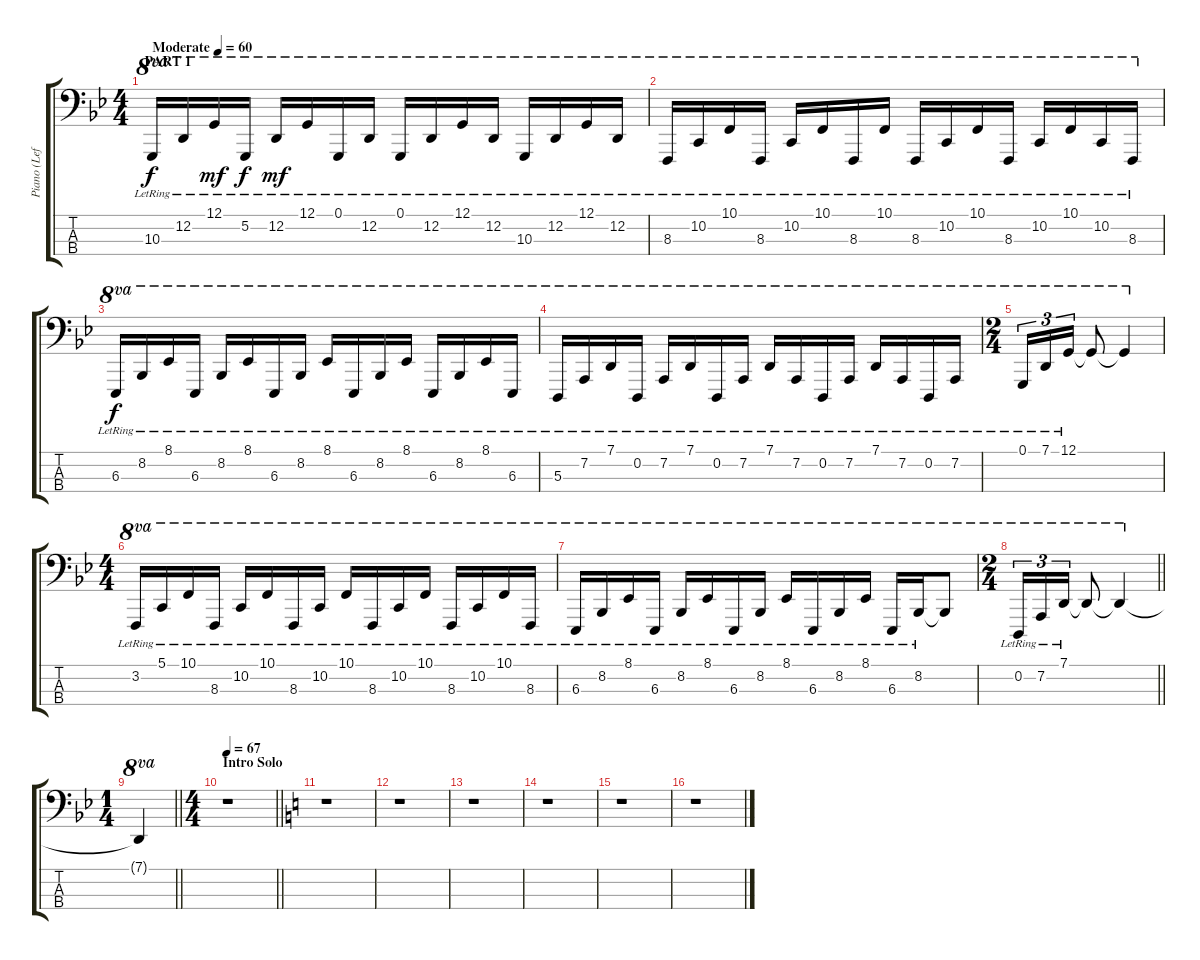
\track ("Piano (Left Hand)" "Piano (Lef") {instrument acousticgrandpiano}
\staff {score tabs}
\tuning (G2 D2 A1 D1) {hide}
\ts (4 4)
\section ("" "PART 1")
\tempo (60 "Moderate")
\clef f4
\ks bb
10.3{lr}.16{ot 8va dy f instrument acousticgrandpiano} 12.2{lr}.16{ot 8va} 12.1{lr}.16{ot 8va dy mf} 5.2{lr}.16{ot 8va dy f} 12.2{lr}.16{ot 8va dy mf} 12.1{lr}.16{ot 8va} 0.1{lr}.16{ot 8va} 12.2{lr}.16{ot 8va} 0.1{lr}.16{ot 8va} 12.2{lr}.16{ot 8va} 12.1{lr}.16{ot 8va} 12.2{lr}.16{ot 8va} 10.3{lr}.16{ot 8va} 12.2{lr}.16{ot 8va} 12.1{lr}.16{ot 8va} 12.2{lr}.16{ot 8va} |
8.3{lr}.16{ot 8va} 10.2{lr}.16{ot 8va} 10.1{lr}.16{ot 8va} 8.3{lr}.16{ot 8va} 10.2{lr}.16{ot 8va} 10.1{lr}.16{ot 8va} 8.3{lr}.16{ot 8va} 10.1{lr}.16{ot 8va} 8.3{lr}.16{ot 8va} 10.2{lr}.16{ot 8va} 10.1{lr}.16{ot 8va} 8.3{lr}.16{ot 8va} 10.2{lr}.16{ot 8va} 10.1{lr}.16{ot 8va} 10.2{lr}.16{ot 8va} 8.3{lr}.16{ot 8va} |
6.3{lr}.16{ot 8va dy f} 8.2{lr}.16{ot 8va} 8.1{lr}.16{ot 8va} 6.3{lr}.16{ot 8va} 8.2{lr}.16{ot 8va} 8.1{lr}.16{ot 8va} 6.3{lr}.16{ot 8va} 8.2{lr}.16{ot 8va} 8.1{lr}.16{ot 8va} 6.3{lr}.16{ot 8va} 8.2{lr}.16{ot 8va} 8.1{lr}.16{ot 8va} 6.3{lr}.16{ot 8va} 8.2{lr}.16{ot 8va} 8.1{lr}.16{ot 8va} 6.3{lr}.16{ot 8va} |
5.3{lr}.16{ot 8va} 7.2{lr}.16{ot 8va} 7.1{lr}.16{ot 8va} 0.2{lr}.16{ot 8va} 7.2{lr}.16{ot 8va} 7.1{lr}.16{ot 8va} 0.2{lr}.16{ot 8va} 7.2{lr}.16{ot 8va} 7.1{lr}.16{ot 8va} 7.2{lr}.16{ot 8va} 0.2{lr}.16{ot 8va} 7.2{lr}.16{ot 8va} 7.1{lr}.16{ot 8va} 7.2{lr}.16{ot 8va} 0.2{lr}.16{ot 8va} 7.2{lr}.16{ot 8va} |
\ts (2 4)
0.1{lr}.16{tu (3 2) ot 8va} 7.1{lr}.16{tu (3 2) ot 8va} 12.1{lr}.16{tu (3 2) ot 8va} 12.1{t}.8{ot 8va} 12.1{t}.4{ot 8va} |
\ts (4 4)
3.2{lr}.16{ot 8va} 5.1{lr}.16{ot 8va} 10.1{lr}.16{ot 8va} 8.3{lr}.16{ot 8va} 10.2{lr}.16{ot 8va} 10.1{lr}.16{ot 8va} 8.3{lr}.16{ot 8va} 10.2{lr}.16{ot 8va} 10.1{lr}.16{ot 8va} 8.3{lr}.16{ot 8va} 10.2{lr}.16{ot 8va} 10.1{lr}.16{ot 8va} 8.3{lr}.16{ot 8va} 10.2{lr}.16{ot 8va} 10.1{lr}.16{ot 8va} 8.3{lr}.16{ot 8va} |
6.3{lr}.16{ot 8va} 8.2{lr}.16{ot 8va} 8.1{lr}.16{ot 8va} 6.3{lr}.16{ot 8va} 8.2{lr}.16{ot 8va} 8.1{lr}.16{ot 8va} 6.3{lr}.16{ot 8va} 8.2{lr}.16{ot 8va} 8.1{lr}.16{ot 8va} 6.3{lr}.16{ot 8va} 8.2{lr}.16{ot 8va} 8.1{lr}.16{ot 8va} 6.3{lr}.16{ot 8va} 8.2{lr}.16{ot 8va} 8.2{t}.8{ot 8va} |
\ts (2 4)
\barLineRight lightlight
0.2{lr}.16{tu (3 2) ot 8va} 7.2{lr}.16{tu (3 2) ot 8va} 7.1{lr}.16{tu (3 2) ot 8va} 7.1{t}.8{ot 8va} 7.1{t}.4{ot 8va} |
\ts (1 4)
\barLineRight lightlight
7.1{t}.4{ot 8va} |
\ts (4 4)
\section ("" "Intro Solo")
\tempo 67
\barLineRight lightlight
r.1 |
\ks c
r.1 |
r.1 |
r.1 |
r.1 |
r.1 |
r.1
